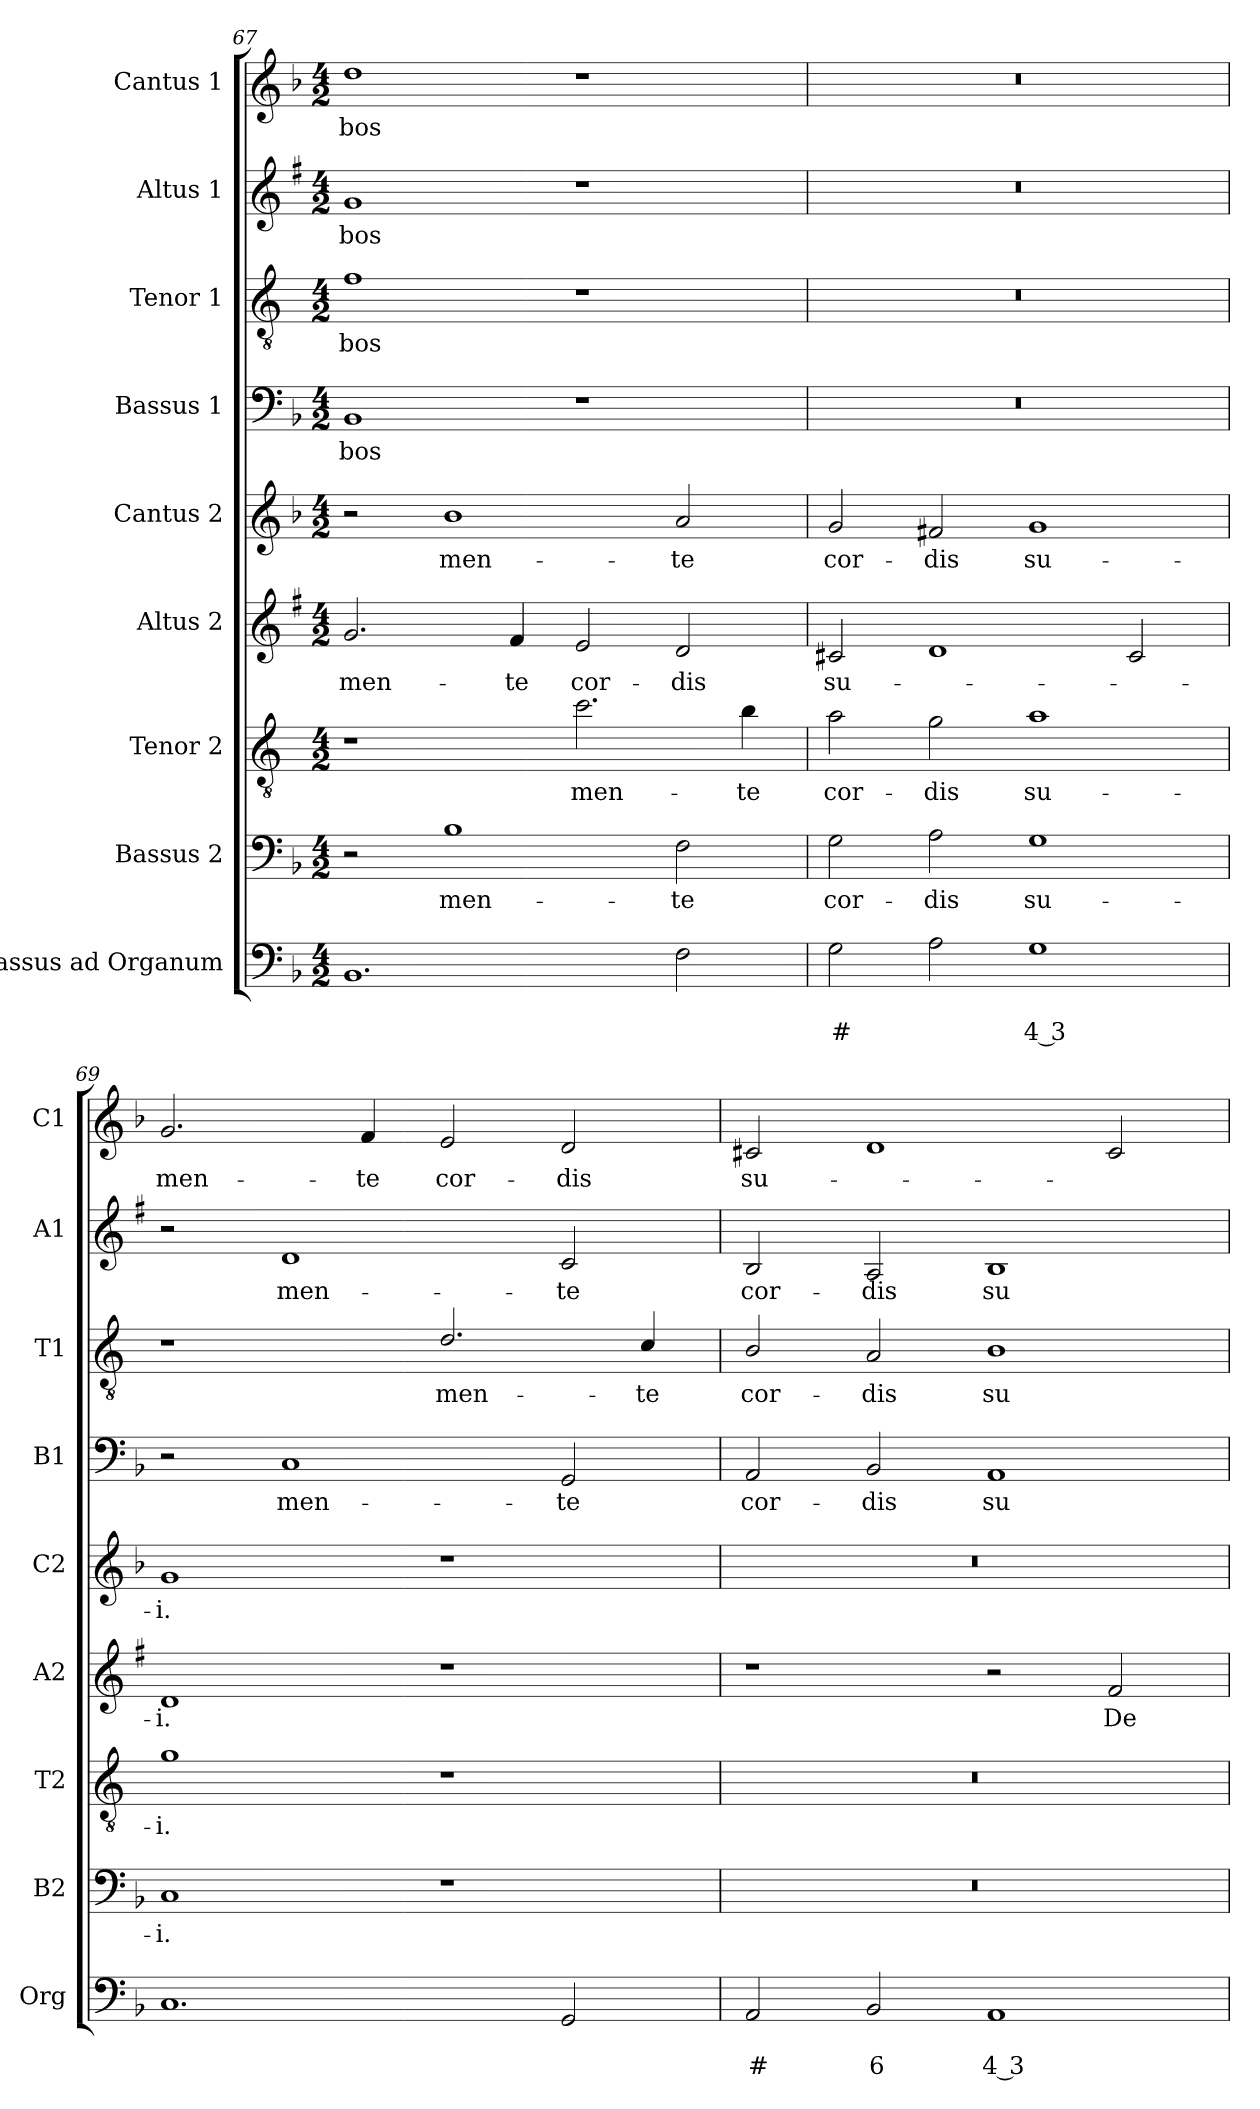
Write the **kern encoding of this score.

**kern	**text	**text	**kern	**text	**kern	**text	**kern	**text	**kern	**text	**kern	**text	**kern	**text	**kern	**text	**kern	**text
*part9	*part9	*part9	*part8	*part8	*part7	*part7	*part6	*part6	*part5	*part5	*part4	*part4	*part3	*part3	*part2	*part2	*part1	*part1
*staff9	*staff9	*staff9	*staff8	*staff8	*staff7	*staff7	*staff6	*staff6	*staff5	*staff5	*staff4	*staff4	*staff3	*staff3	*staff2	*staff2	*staff1	*staff1
*I"Bassus ad Organum	*	*	*I"Bassus 2	*	*I"Tenor 2	*	*I"Altus 2	*	*I"Cantus 2	*	*I"Bassus 1	*	*I"Tenor 1	*	*I"Altus 1	*	*I"Cantus 1	*
*I'Org	*	*	*I'B2	*	*I'T2	*	*I'A2	*	*I'C2	*	*I'B1	*	*I'T1	*	*I'A1	*	*I'C1	*
*clefF4	*	*	*clefF4	*	*clefGv2	*	*clefG2	*	*clefG2	*	*clefF4	*	*clefGv2	*	*clefG2	*	*clefG2	*
*	*	*	*	*	*ITrd4c7	*	*ITrd1c2	*	*	*	*	*	*ITrd4c7	*	*ITrd1c2	*	*	*
*k[b-]	*	*	*k[b-]	*	*k[b-]	*	*k[b-]	*	*k[b-]	*	*k[b-]	*	*k[b-]	*	*k[b-]	*	*k[b-]	*
*F:	*	*	*F:	*	*F:	*	*F:	*	*F:	*	*F:	*	*F:	*	*F:	*	*F:	*
*M4/2	*	*	*M4/2	*	*M4/2	*	*M4/2	*	*M4/2	*	*M4/2	*	*M4/2	*	*M4/2	*	*M4/2	*
=67	=67	=67	=67	=67	=67	=67	=67	=67	=67	=67	=67	=67	=67	=67	=67	=67	=67	=67
!	!	!	!	!	!	!	!	!LO:LY:b	!	!	!	!LO:LY:b	!	!LO:LY:b	!	!LO:LY:b	!	!LO:LY:b
1.BB-	.	.	2r	.	1r	.	2.f/	men-	2r	.	1BB-	-bos	1B-	-bos	1f	-bos	1dd	-bos
!	!	!	!	!LO:LY:b	!	!	!	!	!	!LO:LY:b	!	!	!	!	!	!	!	!
.	.	.	1B-	men-	.	.	.	.	1b-	men-	.	.	.	.	.	.	.	.
!	!	!	!	!	!	!	!	!LO:LY:b	!	!	!	!	!	!	!	!	!	!
.	.	.	.	.	.	.	4e/	-te	.	.	.	.	.	.	.	.	.	.
!	!	!	!	!	!	!LO:LY:b	!	!LO:LY:b	!	!	!	!	!	!	!	!	!	!
.	.	.	.	.	2.f\	men-	2d/	cor-	.	.	1r	.	1r	.	1r	.	1r	.
!	!	!	!	!LO:LY:b	!	!	!	!LO:LY:b	!	!LO:LY:b	!	!	!	!	!	!	!	!
2F\	.	.	2F\	-te	.	.	2c/	-dis	2a/	-te	.	.	.	.	.	.	.	.
!	!	!	!	!	!	!LO:LY:b	!	!	!	!	!	!	!	!	!	!	!	!
.	.	.	.	.	4e\	-te	.	.	.	.	.	.	.	.	.	.	.	.
=68	=68	=68	=68	=68	=68	=68	=68	=68	=68	=68	=68	=68	=68	=68	=68	=68	=68	=68
!	!	!LO:LY:b	!	!LO:LY:b	!	!LO:LY:b	!	!LO:LY:b	!	!LO:LY:b	!	!	!	!	!	!	!	!
2G\	.	#	2G\	cor-	2d\	cor-	2Bn/	su-	2g/	cor-	0r	.	0r	.	0r	.	0r	.
!	!	!	!	!LO:LY:b	!	!LO:LY:b	!	!	!	!LO:LY:b	!	!	!	!	!	!	!	!
2A\	.	.	2A\	-dis	2c\	-dis	1c	.	2f#X/	-dis	.	.	.	.	.	.	.	.
!	!	!LO:LY:b	!	!LO:LY:b	!	!LO:LY:b	!	!	!	!LO:LY:b	!	!	!	!	!	!	!	!
1G	.	4 3	1G	su-	1d	su-	.	.	1g	su-	.	.	.	.	.	.	.	.
.	.	.	.	.	.	.	2B/	.	.	.	.	.	.	.	.	.	.	.
!!LO:PB:g=z
=69	=69	=69	=69	=69	=69	=69	=69	=69	=69	=69	=69	=69	=69	=69	=69	=69	=69	=69
!	!	!	!	!LO:LY:b	!	!LO:LY:b	!	!LO:LY:b	!	!LO:LY:b	!	!	!	!	!	!	!	!LO:LY:b
1.C	.	.	1C	-i.	1c	-i.	1c	-i.	1g	-i.	2r	.	1r	.	2r	.	2.g/	men-
!	!	!	!	!	!	!	!	!	!	!	!	!LO:LY:b	!	!	!	!LO:LY:b	!	!
.	.	.	.	.	.	.	.	.	.	.	1C	men-	.	.	1c	men-	.	.
!	!	!	!	!	!	!	!	!	!	!	!	!	!	!	!	!	!	!LO:LY:b
.	.	.	.	.	.	.	.	.	.	.	.	.	.	.	.	.	4f/	-te
!	!	!	!	!	!	!	!	!	!	!	!	!	!	!LO:LY:b	!	!	!	!LO:LY:b
.	.	.	1r	.	1r	.	1r	.	1r	.	.	.	2.G/	men-	.	.	2e/	cor-
!	!	!	!	!	!	!	!	!	!	!	!	!LO:LY:b	!	!	!	!LO:LY:b	!	!LO:LY:b
2GG/	.	.	.	.	.	.	.	.	.	.	2GG/	-te	.	.	2B-/	-te	2d/	-dis
!	!	!	!	!	!	!	!	!	!	!	!	!	!	!LO:LY:b	!	!	!	!
.	.	.	.	.	.	.	.	.	.	.	.	.	4F/	-te	.	.	.	.
=70	=70	=70	=70	=70	=70	=70	=70	=70	=70	=70	=70	=70	=70	=70	=70	=70	=70	=70
!	!	!LO:LY:b	!	!	!	!	!	!	!	!	!	!LO:LY:b	!	!LO:LY:b	!	!LO:LY:b	!	!LO:LY:b
2AA/	.	#	0r	.	0r	.	1r	.	0r	.	2AA/	cor-	2E/	cor-	2A/	cor-	2c#X/	su-
!	!	!LO:LY:b	!	!	!	!	!	!	!	!	!	!LO:LY:b	!	!LO:LY:b	!	!LO:LY:b	!	!
2BB-/	.	6	.	.	.	.	.	.	.	.	2BB-/	-dis	2D/	-dis	2G/	-dis	1d	.
!	!	!LO:LY:b	!	!	!	!	!	!	!	!	!	!LO:LY:b	!	!LO:LY:b	!	!LO:LY:b	!	!
1AA	.	4 3	.	.	.	.	2r	.	.	.	1AA	su-	1E	su-	1A	su-	.	.
!	!	!	!	!	!	!	!	!LO:LY:b	!	!	!	!	!	!	!	!	!	!
.	.	.	.	.	.	.	2e/	De-	.	.	.	.	.	.	.	.	2c#/	.
=	=	=	=	=	=	=	=	=	=	=	=	=	=	=	=	=	=	=
*-	*-	*-	*-	*-	*-	*-	*-	*-	*-	*-	*-	*-	*-	*-	*-	*-	*-	*-
